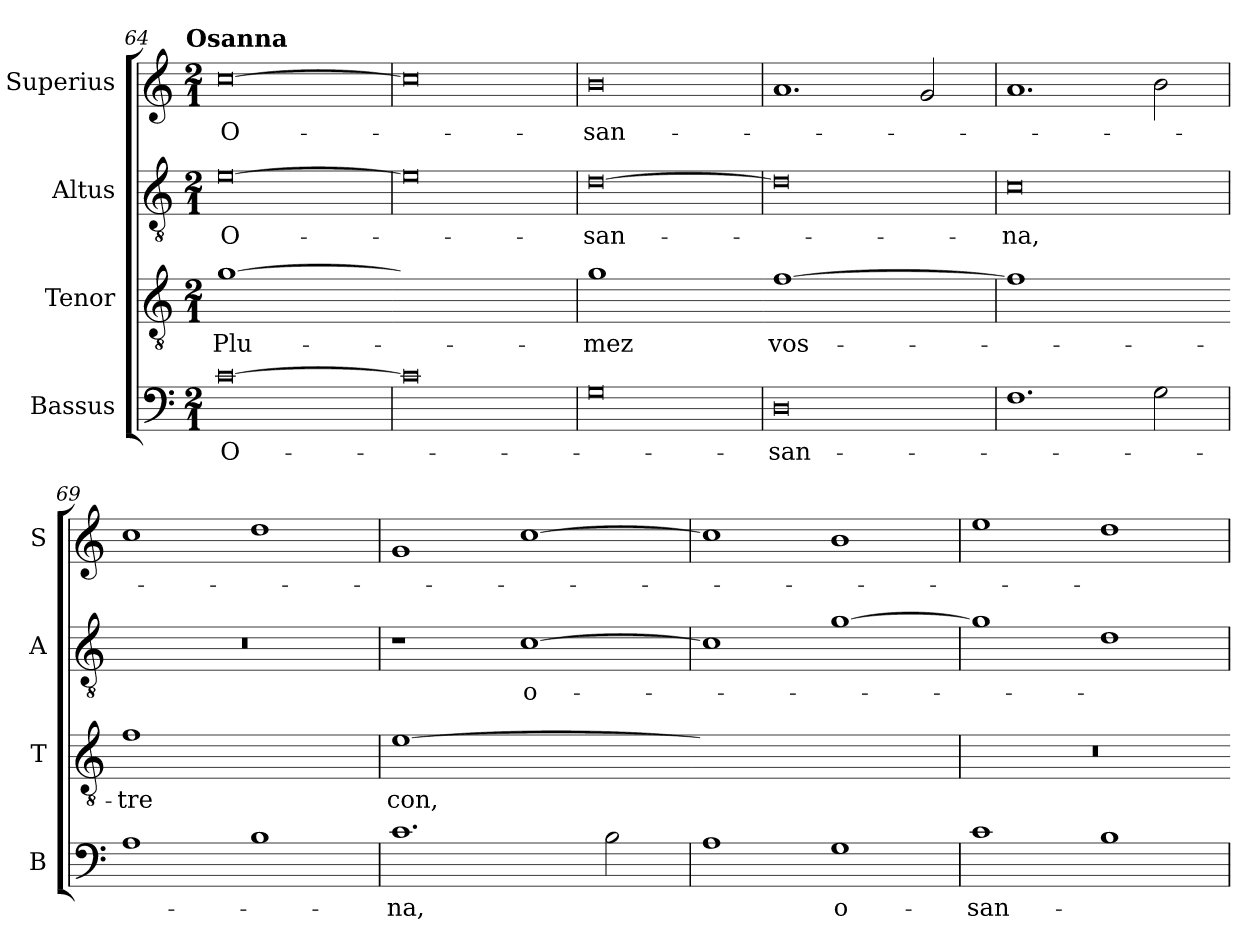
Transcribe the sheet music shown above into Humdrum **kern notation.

**kern	**text	**kern	**text	**kern	**text	**kern	**text
*part4	*part4	*part3	*part3	*part2	*part2	*part1	*part1
*staff4	*staff4	*staff3	*staff3	*staff2	*staff2	*staff1	*staff1
*I"Bassus	*	*I"Tenor	*	*I"Altus	*	*I"Superius	*
*I'B	*	*I'T	*	*I'A	*	*I'S	*
!!LO:LB:g=z
*clefF4	*	*clefGv2	*	*clefGv2	*	*clefG2	*
*k[]	*	*k[]	*	*k[]	*	*k[]	*
!!LO:TX:omd:t=Osanna
*M2/1	*	*M2/1	*	*M2/1	*	*M2/1	*
=64	=64	=64	=64	=64	=64	=64	=64
!	!	!LO:N:vis=1	!	!	!	!	!
[0c	O-	[0g	Plu-	[0e	O-	[0cc	O-
=65	=65	=65-	=65	=65	=65	=65	=65
!	!	!LO:N:vis=1	!	!	!	!	!
0c]	.	0gyy]	.	0e]	.	0cc]	.
=66	=66	=66	=66	=66	=66	=66	=66
!	!	!LO:N:vis=1	!	!	!	!	!
0G	.	0g	-mez	[0d	-san-	0b	-san-
=67	=67	=67-	=67	=67	=67	=67	=67
!	!	!LO:N:vis=1	!	!	!	!	!
0D	-san-	[0f	vos-	0d]	.	1.a	.
.	.	.	.	.	.	2g/	.
=68	=68	=68	=68	=68	=68	=68	=68
!	!	!LO:N:vis=1	!	!	!	!	!
1.F	.	0f]	.	0c	-na,	1.a	.
2G\	.	.	.	.	.	2b\	.
=69	=69	=69-	=69	=69	=69	=69	=69
!	!	!LO:N:vis=1	!	!	!	!	!
1A	.	0f	-tre	0r	.	1cc	.
1B	.	.	.	.	.	1dd	.
=70	=70	=70	=70	=70	=70	=70	=70
!	!	!LO:N:vis=1	!	!	!	!	!
1.c	-na,	[0e	con,	1r	.	1g	.
.	.	.	.	[1c	o-	[1cc	.
2B\	.	.	.	.	.	.	.
=71	=71	=71-	=71	=71	=71	=71	=71
!	!	!LO:N:vis=1	!	!	!	!	!
1A	.	0eyy]	.	1c]	.	1cc]	.
1G	o-	.	.	[1g	.	1b	.
=72	=72	=72	=72	=72	=72	=72	=72
!	!	!LO:N:vis=1	!	!	!	!	!
1c	-san-	0r	.	1g]	.	1ee	.
1B	.	.	.	1d	.	1dd	.
=	=	=-	=	=	=	=	=
*-	*-	*-	*-	*-	*-	*-	*-
